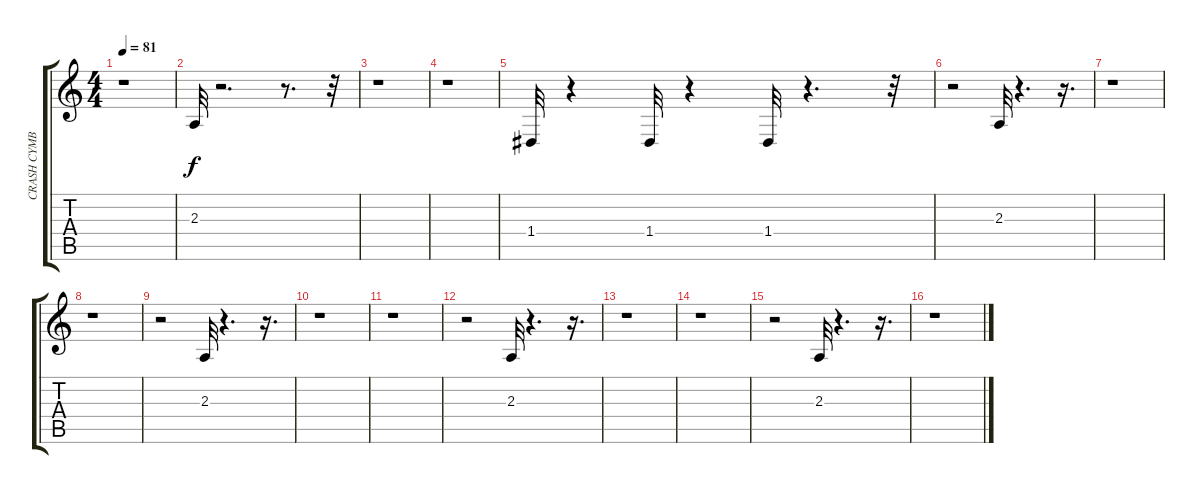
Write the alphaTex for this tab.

\track ("CRASH CYMBAL." "CRASH CYMB") {instrument acousticgrandpiano}
\staff {score tabs}
\tuning (E4 B3 G3 D3 A2 E2) {hide}
\ts (4 4)
\tempo 81
\clef g2
\ks c
r.1{dy f} |
2.3.32 r.2{d} r.8{d} r.32 |
r.1 |
r.1 |
1.4.32 r.4 1.4.32 r.4 1.4.32 r.4{d} r.32 |
r.2 2.3.32 r.4{d} r.16{d} |
r.1 |
r.1 |
r.2 2.3.32 r.4{d} r.16{d} |
r.1 |
r.1 |
r.2 2.3.32 r.4{d} r.16{d} |
r.1 |
r.1 |
r.2 2.3.32 r.4{d} r.16{d} |
r.1
